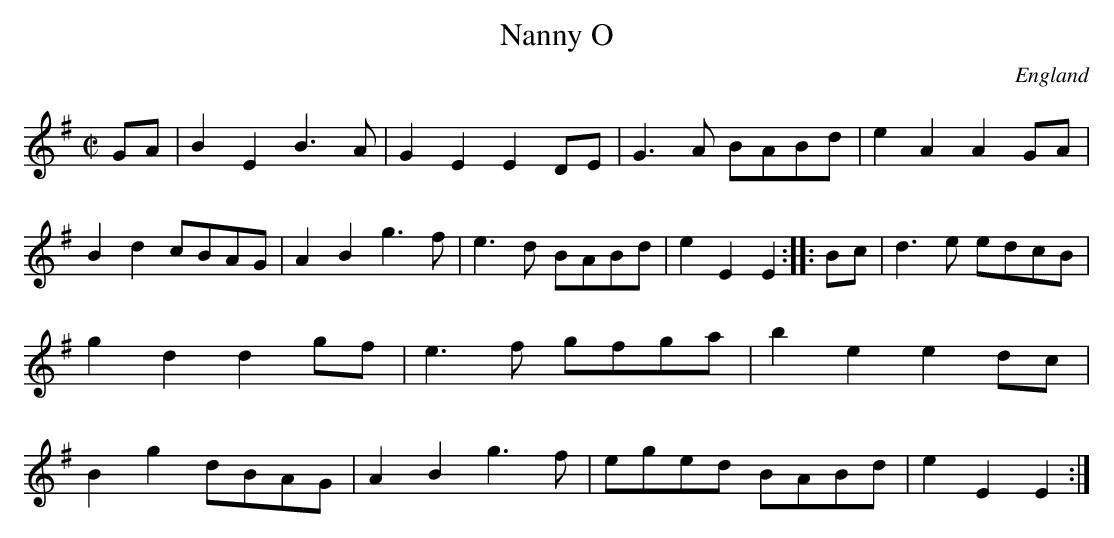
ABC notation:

X:1
T:Nanny O
M:C|
O:England
K:E minor
GA|\
B2E2 B3A| G2E2 E2DE| G3A BABd| e2A2 A2GA|\
B2d2 cBAG| A2B2 g3f| e3d BABd| e2E2 E2::\
Bc|\
d3e edcB| g2d2 d2gf| e3f gfga| b2e2 e2dc| \
B2g2 dBAG| A2B2 g3f| eged BABd| e2E2 E2:|
